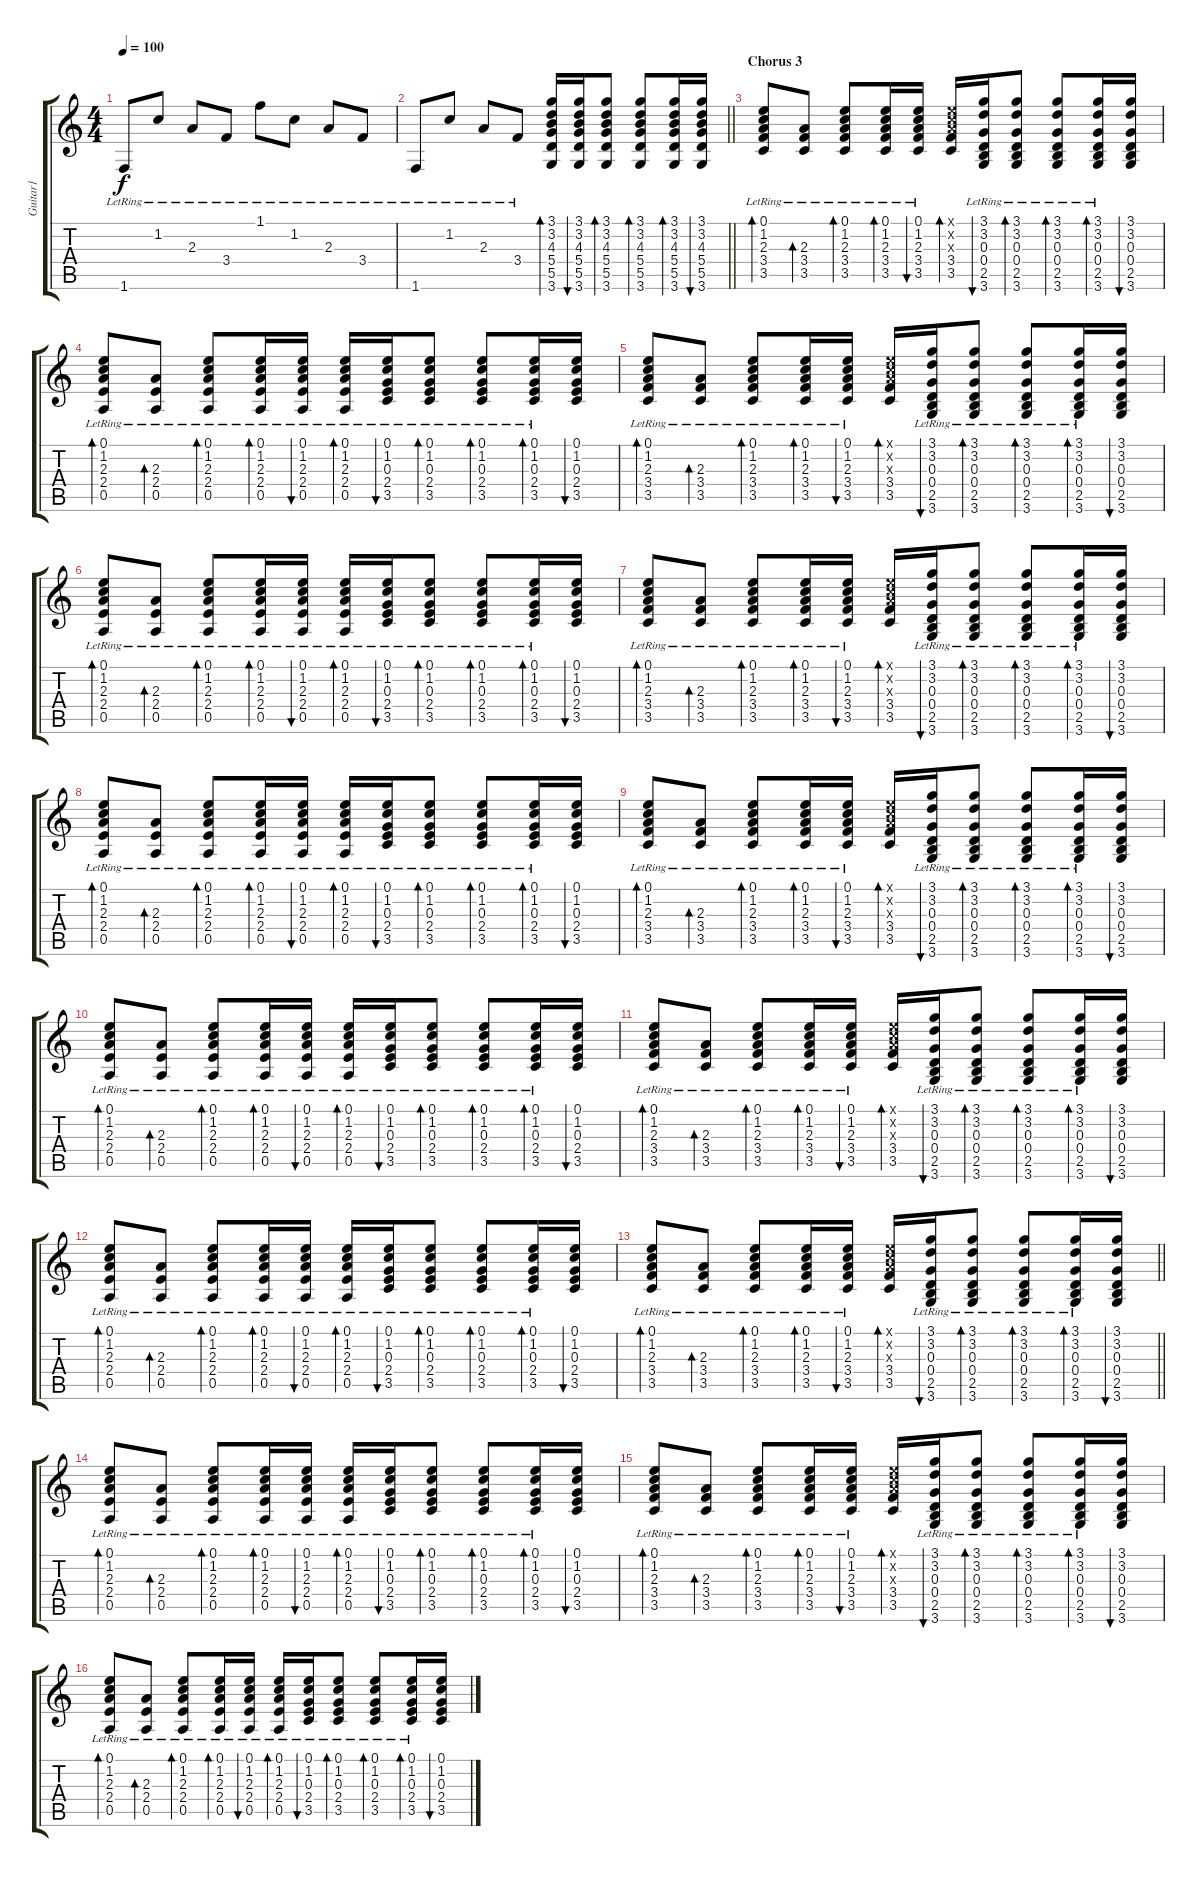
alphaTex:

\track ("Guitar1" "Guitar1") {instrument acousticguitarsteel}
\staff {score tabs}
\tuning (E4 B3 G3 D3 A2 E2) {hide}
\ts (4 4)
\tempo 100
\clef g2
\ks c
1.6{lr}.8{dy f} 1.2{lr}.8 2.3{lr}.8 3.4{lr}.8 1.1{lr}.8 1.2{lr}.8 2.3{lr}.8 3.4{lr}.8 |
\barLineRight lightlight
1.6{lr}.8 1.2{lr}.8 2.3{lr}.8 3.4{lr}.8 (3.1 3.2 4.3 5.4 5.5 3.6).16{bd 30} (3.1 3.2 4.3 5.4 5.5 3.6).16{bu 30} (3.1 3.2 4.3 5.4 5.5 3.6).8{bd 30} (3.1 3.2 4.3 5.4 5.5 3.6).8{bd 30} (3.1 3.2 4.3 5.4 5.5 3.6).16{bd 30} (3.1 3.2 4.3 5.4 5.5 3.6).16{bu 30} |
\section ("" "Chorus 3")
(0.1{lr} 1.2{lr} 2.3{lr} 3.4{lr} 3.5{lr}).8{bd 30} (2.3{lr} 3.4{lr} 3.5{lr}).8{bd 30} (0.1{lr} 1.2{lr} 2.3{lr} 3.4{lr} 3.5{lr}).8{bd 30} (0.1{lr} 1.2{lr} 2.3{lr} 3.4{lr} 3.5{lr}).16{bd 30} (0.1{lr} 1.2{lr} 2.3{lr} 3.4{lr} 3.5{lr}).16{bu 30} (0.1{x} 1.2{x} 2.3{x} 3.4 3.5).16{bd 30} (3.1{lr} 3.2{lr} 0.3{lr} 0.4{lr} 2.5{lr} 3.6{lr}).16{bu 30} (3.1{lr} 3.2{lr} 0.3{lr} 0.4{lr} 2.5{lr} 3.6{lr}).8{bd 30} (3.1{lr} 3.2{lr} 0.3{lr} 0.4{lr} 2.5{lr} 3.6{lr}).8{bd 30} (3.1{lr} 3.2{lr} 0.3{lr} 0.4{lr} 2.5{lr} 3.6{lr}).16{bd 30} (3.1 3.2 0.3 0.4 2.5 3.6).16{bu 30} |
(0.1{lr} 1.2{lr} 2.3{lr} 2.4{lr} 0.5{lr}).8{bd 30} (2.3{lr} 2.4{lr} 0.5{lr}).8{bd 30} (0.1{lr} 1.2{lr} 2.3{lr} 2.4{lr} 0.5{lr}).8{bd 30} (0.1{lr} 1.2{lr} 2.3{lr} 2.4{lr} 0.5{lr}).16{bd 30} (0.1{lr} 1.2{lr} 2.3{lr} 2.4{lr} 0.5{lr}).16{bu 30} (0.1{lr} 1.2{lr} 2.3{lr} 2.4{lr} 0.5{lr}).16{bd 30} (0.1{lr} 1.2{lr} 0.3{lr} 2.4{lr} 3.5{lr}).16{bu 30} (0.1{lr} 1.2{lr} 0.3{lr} 2.4{lr} 3.5{lr}).8{bd 30} (0.1{lr} 1.2{lr} 0.3{lr} 2.4{lr} 3.5{lr}).8{bd 30} (0.1{lr} 1.2{lr} 0.3{lr} 2.4{lr} 3.5{lr}).16{bd 30} (0.1 1.2 0.3 2.4 3.5).16{bu 30} |
(0.1{lr} 1.2{lr} 2.3{lr} 3.4{lr} 3.5{lr}).8{bd 30} (2.3{lr} 3.4{lr} 3.5{lr}).8{bd 30} (0.1{lr} 1.2{lr} 2.3{lr} 3.4{lr} 3.5{lr}).8{bd 30} (0.1{lr} 1.2{lr} 2.3{lr} 3.4{lr} 3.5{lr}).16{bd 30} (0.1{lr} 1.2{lr} 2.3{lr} 3.4{lr} 3.5{lr}).16{bu 30} (0.1{x} 1.2{x} 2.3{x} 3.4 3.5).16{bd 30} (3.1{lr} 3.2{lr} 0.3{lr} 0.4{lr} 2.5{lr} 3.6{lr}).16{bu 30} (3.1{lr} 3.2{lr} 0.3{lr} 0.4{lr} 2.5{lr} 3.6{lr}).8{bd 30} (3.1{lr} 3.2{lr} 0.3{lr} 0.4{lr} 2.5{lr} 3.6{lr}).8{bd 30} (3.1{lr} 3.2{lr} 0.3{lr} 0.4{lr} 2.5{lr} 3.6{lr}).16{bd 30} (3.1 3.2 0.3 0.4 2.5 3.6).16{bu 30} |
(0.1{lr} 1.2{lr} 2.3{lr} 2.4{lr} 0.5{lr}).8{bd 30} (2.3{lr} 2.4{lr} 0.5{lr}).8{bd 30} (0.1{lr} 1.2{lr} 2.3{lr} 2.4{lr} 0.5{lr}).8{bd 30} (0.1{lr} 1.2{lr} 2.3{lr} 2.4{lr} 0.5{lr}).16{bd 30} (0.1{lr} 1.2{lr} 2.3{lr} 2.4{lr} 0.5{lr}).16{bu 30} (0.1{lr} 1.2{lr} 2.3{lr} 2.4{lr} 0.5{lr}).16{bd 30} (0.1{lr} 1.2{lr} 0.3{lr} 2.4{lr} 3.5{lr}).16{bu 30} (0.1{lr} 1.2{lr} 0.3{lr} 2.4{lr} 3.5{lr}).8{bd 30} (0.1{lr} 1.2{lr} 0.3{lr} 2.4{lr} 3.5{lr}).8{bd 30} (0.1{lr} 1.2{lr} 0.3{lr} 2.4{lr} 3.5{lr}).16{bd 30} (0.1 1.2 0.3 2.4 3.5).16{bu 30} |
(0.1{lr} 1.2{lr} 2.3{lr} 3.4{lr} 3.5{lr}).8{bd 30} (2.3{lr} 3.4{lr} 3.5{lr}).8{bd 30} (0.1{lr} 1.2{lr} 2.3{lr} 3.4{lr} 3.5{lr}).8{bd 30} (0.1{lr} 1.2{lr} 2.3{lr} 3.4{lr} 3.5{lr}).16{bd 30} (0.1{lr} 1.2{lr} 2.3{lr} 3.4{lr} 3.5{lr}).16{bu 30} (0.1{x} 1.2{x} 2.3{x} 3.4 3.5).16{bd 30} (3.1{lr} 3.2{lr} 0.3{lr} 0.4{lr} 2.5{lr} 3.6{lr}).16{bu 30} (3.1{lr} 3.2{lr} 0.3{lr} 0.4{lr} 2.5{lr} 3.6{lr}).8{bd 30} (3.1{lr} 3.2{lr} 0.3{lr} 0.4{lr} 2.5{lr} 3.6{lr}).8{bd 30} (3.1{lr} 3.2{lr} 0.3{lr} 0.4{lr} 2.5{lr} 3.6{lr}).16{bd 30} (3.1 3.2 0.3 0.4 2.5 3.6).16{bu 30} |
(0.1{lr} 1.2{lr} 2.3{lr} 2.4{lr} 0.5{lr}).8{bd 30} (2.3{lr} 2.4{lr} 0.5{lr}).8{bd 30} (0.1{lr} 1.2{lr} 2.3{lr} 2.4{lr} 0.5{lr}).8{bd 30} (0.1{lr} 1.2{lr} 2.3{lr} 2.4{lr} 0.5{lr}).16{bd 30} (0.1{lr} 1.2{lr} 2.3{lr} 2.4{lr} 0.5{lr}).16{bu 30} (0.1{lr} 1.2{lr} 2.3{lr} 2.4{lr} 0.5{lr}).16{bd 30} (0.1{lr} 1.2{lr} 0.3{lr} 2.4{lr} 3.5{lr}).16{bu 30} (0.1{lr} 1.2{lr} 0.3{lr} 2.4{lr} 3.5{lr}).8{bd 30} (0.1{lr} 1.2{lr} 0.3{lr} 2.4{lr} 3.5{lr}).8{bd 30} (0.1{lr} 1.2{lr} 0.3{lr} 2.4{lr} 3.5{lr}).16{bd 30} (0.1 1.2 0.3 2.4 3.5).16{bu 30} |
(0.1{lr} 1.2{lr} 2.3{lr} 3.4{lr} 3.5{lr}).8{bd 30} (2.3{lr} 3.4{lr} 3.5{lr}).8{bd 30} (0.1{lr} 1.2{lr} 2.3{lr} 3.4{lr} 3.5{lr}).8{bd 30} (0.1{lr} 1.2{lr} 2.3{lr} 3.4{lr} 3.5{lr}).16{bd 30} (0.1{lr} 1.2{lr} 2.3{lr} 3.4{lr} 3.5{lr}).16{bu 30} (0.1{x} 1.2{x} 2.3{x} 3.4 3.5).16{bd 30} (3.1{lr} 3.2{lr} 0.3{lr} 0.4{lr} 2.5{lr} 3.6{lr}).16{bu 30} (3.1{lr} 3.2{lr} 0.3{lr} 0.4{lr} 2.5{lr} 3.6{lr}).8{bd 30} (3.1{lr} 3.2{lr} 0.3{lr} 0.4{lr} 2.5{lr} 3.6{lr}).8{bd 30} (3.1{lr} 3.2{lr} 0.3{lr} 0.4{lr} 2.5{lr} 3.6{lr}).16{bd 30} (3.1 3.2 0.3 0.4 2.5 3.6).16{bu 30} |
(0.1{lr} 1.2{lr} 2.3{lr} 2.4{lr} 0.5{lr}).8{bd 30} (2.3{lr} 2.4{lr} 0.5{lr}).8{bd 30} (0.1{lr} 1.2{lr} 2.3{lr} 2.4{lr} 0.5{lr}).8{bd 30} (0.1{lr} 1.2{lr} 2.3{lr} 2.4{lr} 0.5{lr}).16{bd 30} (0.1{lr} 1.2{lr} 2.3{lr} 2.4{lr} 0.5{lr}).16{bu 30} (0.1{lr} 1.2{lr} 2.3{lr} 2.4{lr} 0.5{lr}).16{bd 30} (0.1{lr} 1.2{lr} 0.3{lr} 2.4{lr} 3.5{lr}).16{bu 30} (0.1{lr} 1.2{lr} 0.3{lr} 2.4{lr} 3.5{lr}).8{bd 30} (0.1{lr} 1.2{lr} 0.3{lr} 2.4{lr} 3.5{lr}).8{bd 30} (0.1{lr} 1.2{lr} 0.3{lr} 2.4{lr} 3.5{lr}).16{bd 30} (0.1 1.2 0.3 2.4 3.5).16{bu 30} |
(0.1{lr} 1.2{lr} 2.3{lr} 3.4{lr} 3.5{lr}).8{bd 30} (2.3{lr} 3.4{lr} 3.5{lr}).8{bd 30} (0.1{lr} 1.2{lr} 2.3{lr} 3.4{lr} 3.5{lr}).8{bd 30} (0.1{lr} 1.2{lr} 2.3{lr} 3.4{lr} 3.5{lr}).16{bd 30} (0.1{lr} 1.2{lr} 2.3{lr} 3.4{lr} 3.5{lr}).16{bu 30} (0.1{x} 1.2{x} 2.3{x} 3.4 3.5).16{bd 30} (3.1{lr} 3.2{lr} 0.3{lr} 0.4{lr} 2.5{lr} 3.6{lr}).16{bu 30} (3.1{lr} 3.2{lr} 0.3{lr} 0.4{lr} 2.5{lr} 3.6{lr}).8{bd 30} (3.1{lr} 3.2{lr} 0.3{lr} 0.4{lr} 2.5{lr} 3.6{lr}).8{bd 30} (3.1{lr} 3.2{lr} 0.3{lr} 0.4{lr} 2.5{lr} 3.6{lr}).16{bd 30} (3.1 3.2 0.3 0.4 2.5 3.6).16{bu 30} |
(0.1{lr} 1.2{lr} 2.3{lr} 2.4{lr} 0.5{lr}).8{bd 30} (2.3{lr} 2.4{lr} 0.5{lr}).8{bd 30} (0.1{lr} 1.2{lr} 2.3{lr} 2.4{lr} 0.5{lr}).8{bd 30} (0.1{lr} 1.2{lr} 2.3{lr} 2.4{lr} 0.5{lr}).16{bd 30} (0.1{lr} 1.2{lr} 2.3{lr} 2.4{lr} 0.5{lr}).16{bu 30} (0.1{lr} 1.2{lr} 2.3{lr} 2.4{lr} 0.5{lr}).16{bd 30} (0.1{lr} 1.2{lr} 0.3{lr} 2.4{lr} 3.5{lr}).16{bu 30} (0.1{lr} 1.2{lr} 0.3{lr} 2.4{lr} 3.5{lr}).8{bd 30} (0.1{lr} 1.2{lr} 0.3{lr} 2.4{lr} 3.5{lr}).8{bd 30} (0.1{lr} 1.2{lr} 0.3{lr} 2.4{lr} 3.5{lr}).16{bd 30} (0.1 1.2 0.3 2.4 3.5).16{bu 30} |
\barLineRight lightlight
(0.1{lr} 1.2{lr} 2.3{lr} 3.4{lr} 3.5{lr}).8{bd 30} (2.3{lr} 3.4{lr} 3.5{lr}).8{bd 30} (0.1{lr} 1.2{lr} 2.3{lr} 3.4{lr} 3.5{lr}).8{bd 30} (0.1{lr} 1.2{lr} 2.3{lr} 3.4{lr} 3.5{lr}).16{bd 30} (0.1{lr} 1.2{lr} 2.3{lr} 3.4{lr} 3.5{lr}).16{bu 30} (0.1{x} 1.2{x} 2.3{x} 3.4 3.5).16{bd 30} (3.1{lr} 3.2{lr} 0.3{lr} 0.4{lr} 2.5{lr} 3.6{lr}).16{bu 30} (3.1{lr} 3.2{lr} 0.3{lr} 0.4{lr} 2.5{lr} 3.6{lr}).8{bd 30} (3.1{lr} 3.2{lr} 0.3{lr} 0.4{lr} 2.5{lr} 3.6{lr}).8{bd 30} (3.1{lr} 3.2{lr} 0.3{lr} 0.4{lr} 2.5{lr} 3.6{lr}).16{bd 30} (3.1 3.2 0.3 0.4 2.5 3.6).16{bu 30} |
(0.1{lr} 1.2{lr} 2.3{lr} 2.4{lr} 0.5{lr}).8{bd 30} (2.3{lr} 2.4{lr} 0.5{lr}).8{bd 30} (0.1{lr} 1.2{lr} 2.3{lr} 2.4{lr} 0.5{lr}).8{bd 30} (0.1{lr} 1.2{lr} 2.3{lr} 2.4{lr} 0.5{lr}).16{bd 30} (0.1{lr} 1.2{lr} 2.3{lr} 2.4{lr} 0.5{lr}).16{bu 30} (0.1{lr} 1.2{lr} 2.3{lr} 2.4{lr} 0.5{lr}).16{bd 30} (0.1{lr} 1.2{lr} 0.3{lr} 2.4{lr} 3.5{lr}).16{bu 30} (0.1{lr} 1.2{lr} 0.3{lr} 2.4{lr} 3.5{lr}).8{bd 30} (0.1{lr} 1.2{lr} 0.3{lr} 2.4{lr} 3.5{lr}).8{bd 30} (0.1{lr} 1.2{lr} 0.3{lr} 2.4{lr} 3.5{lr}).16{bd 30} (0.1 1.2 0.3 2.4 3.5).16{bu 30} |
(0.1{lr} 1.2{lr} 2.3{lr} 3.4{lr} 3.5{lr}).8{bd 30} (2.3{lr} 3.4{lr} 3.5{lr}).8{bd 30} (0.1{lr} 1.2{lr} 2.3{lr} 3.4{lr} 3.5{lr}).8{bd 30} (0.1{lr} 1.2{lr} 2.3{lr} 3.4{lr} 3.5{lr}).16{bd 30} (0.1{lr} 1.2{lr} 2.3{lr} 3.4{lr} 3.5{lr}).16{bu 30} (0.1{x} 1.2{x} 2.3{x} 3.4 3.5).16{bd 30} (3.1{lr} 3.2{lr} 0.3{lr} 0.4{lr} 2.5{lr} 3.6{lr}).16{bu 30} (3.1{lr} 3.2{lr} 0.3{lr} 0.4{lr} 2.5{lr} 3.6{lr}).8{bd 30} (3.1{lr} 3.2{lr} 0.3{lr} 0.4{lr} 2.5{lr} 3.6{lr}).8{bd 30} (3.1{lr} 3.2{lr} 0.3{lr} 0.4{lr} 2.5{lr} 3.6{lr}).16{bd 30} (3.1 3.2 0.3 0.4 2.5 3.6).16{bu 30} |
(0.1{lr} 1.2{lr} 2.3{lr} 2.4{lr} 0.5{lr}).8{bd 30} (2.3{lr} 2.4{lr} 0.5{lr}).8{bd 30} (0.1{lr} 1.2{lr} 2.3{lr} 2.4{lr} 0.5{lr}).8{bd 30} (0.1{lr} 1.2{lr} 2.3{lr} 2.4{lr} 0.5{lr}).16{bd 30} (0.1{lr} 1.2{lr} 2.3{lr} 2.4{lr} 0.5{lr}).16{bu 30} (0.1{lr} 1.2{lr} 2.3{lr} 2.4{lr} 0.5{lr}).16{bd 30} (0.1{lr} 1.2{lr} 0.3{lr} 2.4{lr} 3.5{lr}).16{bu 30} (0.1{lr} 1.2{lr} 0.3{lr} 2.4{lr} 3.5{lr}).8{bd 30} (0.1{lr} 1.2{lr} 0.3{lr} 2.4{lr} 3.5{lr}).8{bd 30} (0.1{lr} 1.2{lr} 0.3{lr} 2.4{lr} 3.5{lr}).16{bd 30} (0.1 1.2 0.3 2.4 3.5).16{bu 30}
